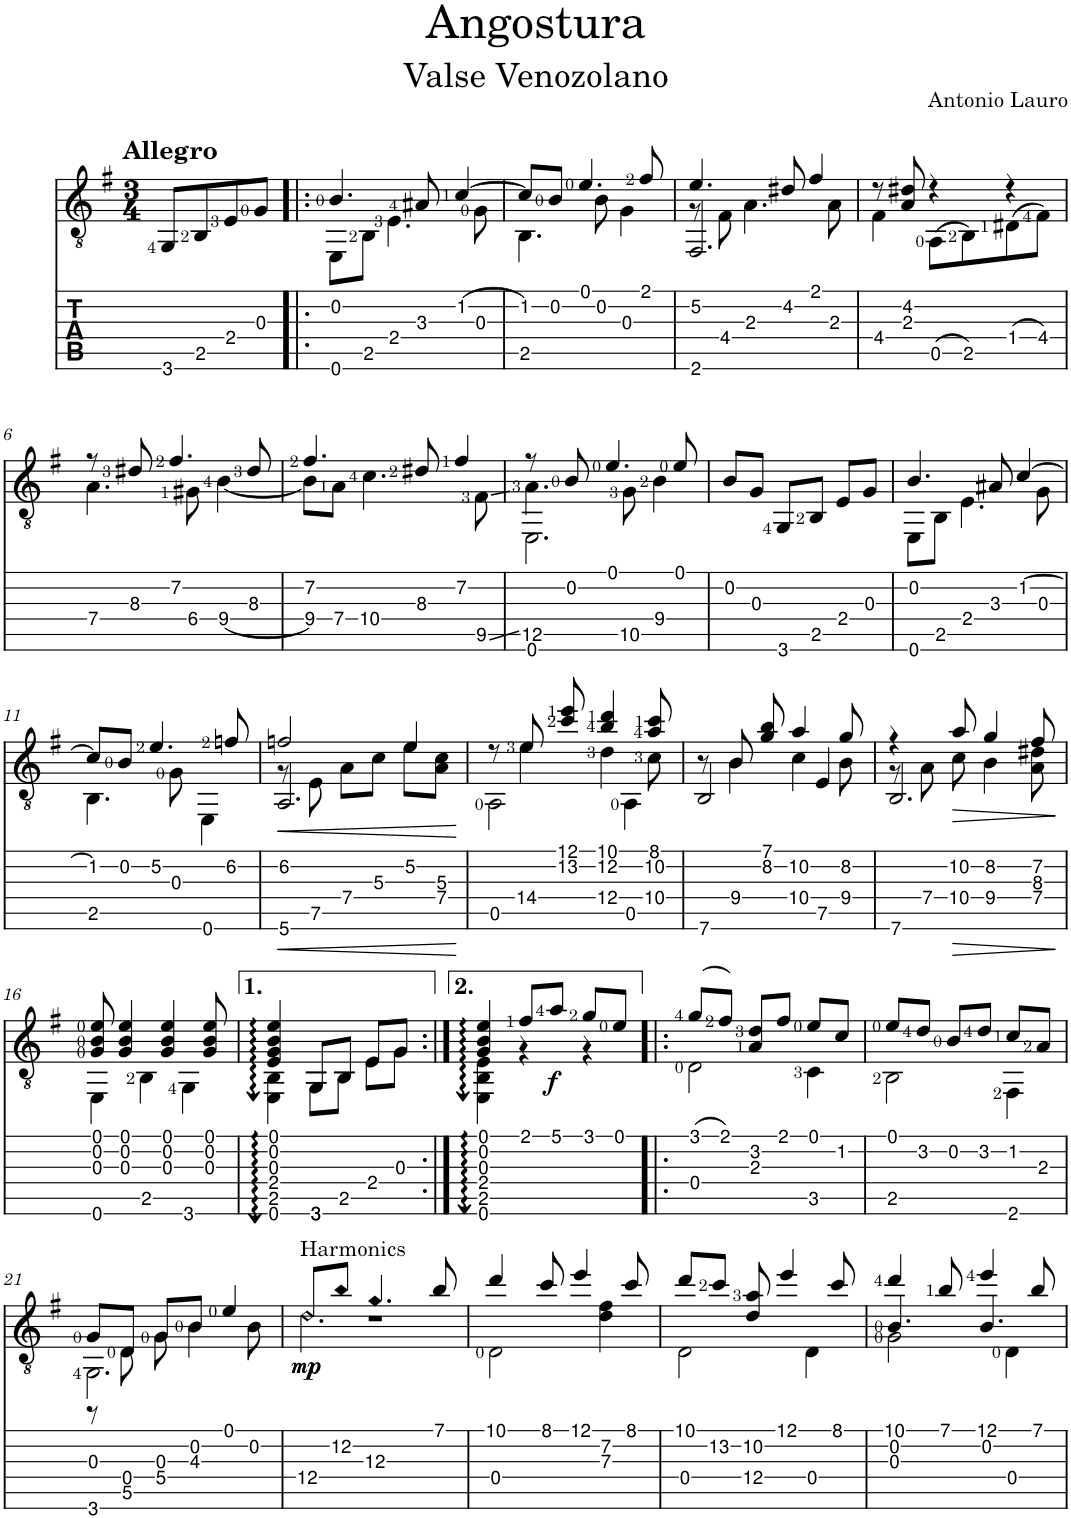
**kern	**kern	**dynam
*part1	*part1	*part1
*staff2	*staff1	*staff1/2
*I"Classical Guitar	*	*
*I'Guit.	*	*
*stria6	*	*
*	*clefGv2	*
*k[f#]	*k[f#]	*
*e:	*e:	*
*M3/4	*M3/4	*
=1	=1	=1
!	!LO:TX:a:B:t=Allegro	!
8GGL	8GG/L	.
8BBJ	8BB/	.
8EL	8E/	.
8GJ	8G/J	.
=2!|:	=2!|:	=2!|:
*^	*^	*
4.B	8EEL	4.B/	8EE\L	.
.	8BBJ	.	8BB\J	.
.	4.E	.	4.E\	.
8A#X	.	8A#X/	.	.
[4c	.	[4c/	.	.
.	8G	.	8G\	.
=3	=3	=3	=3	=3
8cL]	4.BB	8c/L]	4.BB\	.
8BJ	.	8B/J	.	.
4.e	.	4.e/	.	.
.	8B	.	8B\	.
.	4G	.	4G\	.
8f#	.	8f#/	.	.
=4	=4	=4	=4	=4
*	*^	*	*^	*
4.e	8r	2.FF#	4.e/	8r	2.FF#/	.
.	8F#	.	.	8F#\	.	.
.	4.A	.	.	4.A\	.	.
8d#X	.	.	8d#X/	.	.	.
4f#	.	.	4f#/	.	.	.
.	8A	.	.	8A\	.	.
*	*v	*v	*	*	*	*
*	*	*	*v	*v	*
=5	=5	=5	=5	=5
8r	4F#	8r	4F#\	.
8A 8d#X	.	8A/ 8d#X/	.	.
4r	8AAL	4r	(>8AA\L	.
.	8BBJ	.	8BB\)	.
4r	8D#XL	4r	(>8D#X\	.
.	8F#J	.	8F#\J)	.
!!LO:LB:g=z	!!
=6	=6	=6	=6	=6
8r	4.A	8r	4.A\	.
8d#X	.	8d#X/	.	.
4.f#	.	4.f#/	.	.
.	8G#X	.	8G#X\	.
.	[4B	.	[4B\	.
8d#	.	8d#/	.	.
=7	=7	=7	=7	=7
4.f#	8BL]	4.f#/	8B\L]	.
.	8AJ	.	8A\J	.
.	4.c	.	4.c\	.
8d#X	.	8d#X/	.	.
4f#	.	4f#/	.	.
.	8F#	.	8F#\	.
=8	=8	=8	=8	=8
*	*^	*	*^	*
8r	4.A	2.EE	8r	4.A\	2.EE\	.
8B	.	.	8B/	.	.	.
4.e	.	.	4.e/	.	.	.
.	8G	.	.	8G\	.	.
.	4B	.	.	4B\	.	.
8e	.	.	8e/	.	.	.
*v	*v	*v	*	*	*	*
*	*v	*v	*v	*
=9	=9	=9
8BL	8B/L	.
8GJ	8G/J	.
8GGL	8GG/L	.
8BBJ	8BB/J	.
8EL	8E/L	.
8GJ	8G/J	.
=10	=10	=10
*^	*^	*
4.B	8EEL	4.B/	8EE\L	.
.	8BBJ	.	8BB\J	.
.	4.E	.	4.E\	.
8A#X	.	8A#X/	.	.
[4c	.	[4c/	.	.
.	8G	.	8G\	.
!!LO:LB:g=z	!!
=11	=11	=11	=11	=11
8cL]	4.BB	8c/L]	4.BB\	.
8BJ	.	8B/J	.	.
4.e	.	4.e/	.	.
.	8G	.	8G\	.
.	4EE	.	4EE\	.
8fn	.	8fn/	.	.
*	*	*v	*v	*
=12	=12	=12	=12
*	*^	*	*
!	!	!	!	!LO:HP:b
*	*	*	*^	*
*	*	*	*	*^	*
2fn	8r	2.AA	2fn/	8r	2.AA/	<
.	8E	.	.	8E\	.	.
.	8AL	.	.	8A\L	.	.
.	8cJ	.	.	8c\J	.	.
8eL	4e	.	8e\L	4e/	.	.
8A\ 8c\J	.	.	8A\ 8c\J	.	.	.
*v	*v	*v	*	*	*	*
*	*v	*v	*v	*
.	.	[
=13	=13	=13
*^	*^	*
*	*^	*	*^	*
8r	2AA	8r	8r	2AA\	8ryy	.
8e	.	4e	8e/	.	4e\	.
8cc 8ee	.	.	8cc/ 8ee/	.	.	.
4b 4dd	.	4d	4b/ 4dd/	.	4d\	.
.	4AA	.	.	4AA\	.	.
8a 8cc	.	8c	8a/ 8cc/	.	8c\	.
=14	=14	=14	=14	=14	=14	=14
8r	8r	2BB	8r	8ryy	2BB/	.
8B	4B	.	8B/	4B\	.	.
8g 8b	.	.	8g/ 8b/	.	.	.
4a	4c	.	4a/	4c\	.	.
.	.	4E	.	.	4E/	.
8g	8B	.	8g/	8B\	.	.
=15	=15	=15	=15	=15	=15	=15
4r	8r	2.BB	4r	8r	2.BB/	.
.	8A	.	.	8A\	.	.
!	!	!	!	!	!	!LO:HP:b
8a	8c	.	8a/	8c\	.	>
4g	4B	.	4g/	4B\	.	.
8f#	8A 8d#X	.	8f#/	8A\ 8d#X\	.	.
*v	*v	*v	*	*	*	*
*	*v	*v	*v	*
.	.	]
!!LO:LB:g=z
=16	=16	=16
*^	*^	*
8G 8B 8e	4EE	8G/ 8B/ 8e/	4EE\	.
4G 4B 4e	.	4G/ 4B/ 4e/	.	.
.	4BB	.	4BB\	.
4G 4B 4e	.	4G/ 4B/ 4e/	.	.
.	4GG	.	4GG\	.
8G 8B 8e	.	8G/ 8B/ 8e/	.	.
=17	=17	=17	=17	=17
4E 4G 4B 4e	4EE 4BB	4E/ 4G/ 4B/ 4e/	4EE\ 4BB\	.
8GGL	8GGL	8GG/L	8GG\L	.
8BBJ	8BBJ	8BB/J	8BB\J	.
8EL	8EL	8E/L	8E\L	.
8GJ	8GJ	8G/J	8G\J	.
=18:|!	=18:|!	=18:|!	=18:|!	=18:|!
4G 4B 4e	4EE 4BB 4E	4G/ 4B/ 4e/	4EE\ 4BB\ 4E\	.
8f#L	4r	8f#/L	4r	.
!	!	!	!	!LO:DY:b
8aJ	.	8a/J	.	f
8gL	4r	8g/L	4r	.
8eJ	.	8e/J	.	.
=19!|:	=19!|:	=19!|:	=19!|:	=19!|:
8gL	2D	(8g/L	2D\	.
8f#J	.	8f#/J)	.	.
8A\ 8d\L	.	8A/ 8d/L	.	.
8f#J	.	8f#/J	.	.
8eL	4C	8e/L	4C\	.
8cJ	.	8c/J	.	.
=20	=20	=20	=20	=20
8eL	2BB	8e/L	2BB\	.
8dJ	.	8d/J	.	.
8BL	.	8B/L	.	.
8dJ	.	8d/J	.	.
8cL	4FF#	8c/L	4FF#\	.
8AJ	.	8A/J	.	.
!!LO:LB:g=z
=21	=21	=21	=21	=21
*	*^	*	*^	*
8GL	2.GG	8r	8G/L	2.GG\	8r	.
8DJ	.	8D	8D/J	.	8D\	.
8GL	.	8G	8G/L	.	8G\	.
8BJ	.	4B	8B/J	.	4B\	.
4e	.	.	4e/	.	.	.
.	.	8B	.	.	8B\	.
=22	=22	=22	=22	=22	=22	=22
!	!	!	!LO:TX:a:t=Harmonics	!	!	!
!LO:N:head=diamond	!LO:N:head=diamond	!	!	!LO:N:head=diamond	!	!LO:DY:b
!	!	!	!	!	!	!LO:DY:n=1:b
8dL	2.d	2.r	8d/L	2.d\	2.r	mp mp
!LO:N:head=diamond	!	!	!LO:N:head=diamond	!	!	!
8bJ	.	.	8b/J	.	.	.
!LO:N:head=diamond	!	!	!LO:N:head=diamond	!	!	!
4.g	.	.	4.g/	.	.	.
8b	.	.	8b/	.	.	.
*	*v	*v	*	*	*	*
*	*	*	*v	*v	*
=23	=23	=23	=23	=23
4dd	2D	4dd/	2D\	.
8cc	.	8cc/	.	.
4ee	.	4ee/	.	.
.	4d 4f#	.	4d\ 4f#\	.
8cc	.	8cc/	.	.
=24	=24	=24	=24	=24
8ddL	2D	8dd/L	2D\	.
8ccJ	.	8cc/J	.	.
8d 8a	.	8d/ 8a/	.	.
4ee	.	4ee/	.	.
.	4D	.	4D\	.
8cc	.	8cc/	.	.
=25	=25	=25	=25	=25
*	*^	*	*^	*
4dd	2G	4.B	4dd/	2G\	4.B/	.
8b	.	.	8b/	.	.	.
4ee	.	4.B	4ee/	.	4.B/	.
.	4D	.	.	4D\	.	.
8b	.	.	8b/	.	.	.
*v	*v	*v	*	*	*	*
*	*v	*v	*v	*
=	=	=
*-	*-	*-
